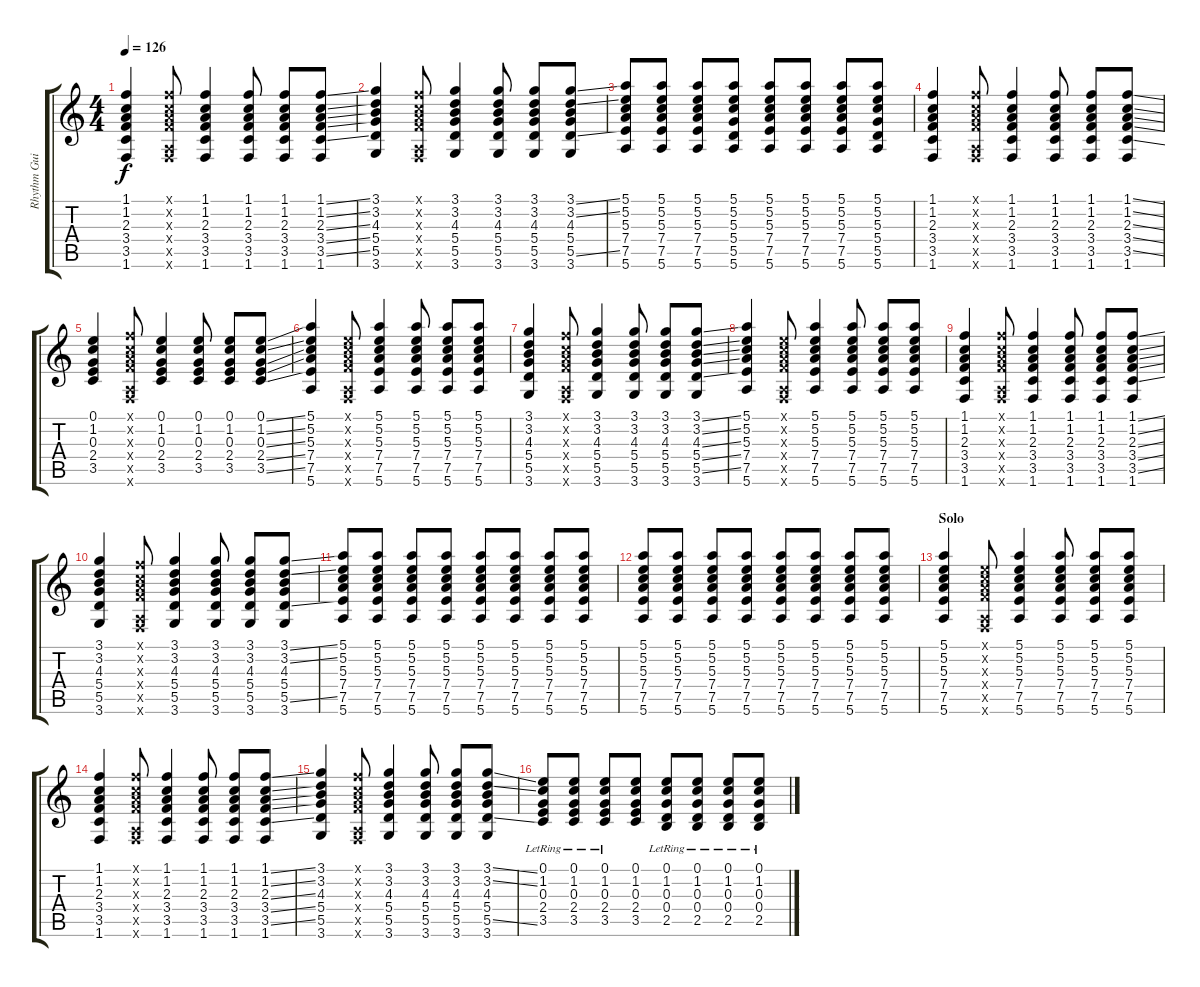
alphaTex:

\track ("Rhythm Guitar2 (12 Strings)" "Rhythm Gui") {instrument acousticguitarsteel}
\staff {score tabs}
\tuning (E4 B3 G3 D3 A2 E2) {hide}
\ts (4 4)
\tempo 126
\clef g2
\ks c
(1.1 1.2 2.3 3.4 3.5 1.6).4{dy f} (1.1{x} 1.2{x} 2.3{x} 3.4{x} 0.5{x} 1.6{x}).8 (1.1 1.2 2.3 3.4 3.5 1.6).4 (1.1 1.2 2.3 3.4 3.5 1.6).8 (1.1 1.2 2.3 3.4 3.5 1.6).8 (1.1{ss} 1.2{ss} 2.3{ss} 3.4{ss} 3.5{ss} 1.6).8 |
(3.1 3.2 4.3 5.4 5.5 3.6).4 (1.1{x} 1.2{x} 2.3{x} 3.4{x} 0.5{x} 1.6{x}).8 (3.1 3.2 4.3 5.4 5.5 3.6).4 (3.1 3.2 4.3 5.4 5.5 3.6).8 (3.1 3.2 4.3 5.4 5.5 3.6).8 (3.1{ss} 3.2{ss} 4.3 5.4 5.5{ss} 3.6).8 |
(5.1 5.2 5.3 7.4 7.5 5.6).8 (5.1 5.2 5.3 7.4 7.5 5.6).8 (5.1 5.2 5.3 7.4 7.5 5.6).8 (5.1 5.2 5.3 5.4 5.5 5.6).8 (5.1 5.2 5.3 7.4 7.5 5.6).8 (5.1 5.2 5.3 7.4 7.5 5.6).8 (5.1 5.2 5.3 7.4 7.5 5.6).8 (5.1 5.2 5.3 5.4 5.5 5.6).8 |
(1.1 1.2 2.3 3.4 3.5 1.6).4 (1.1{x} 1.2{x} 2.3{x} 3.4{x} 0.5{x} 1.6{x}).8 (1.1 1.2 2.3 3.4 3.5 1.6).4 (1.1 1.2 2.3 3.4 3.5 1.6).8 (1.1 1.2 2.3 3.4 3.5 1.6).8 (1.1{ss} 1.2{ss} 2.3{ss} 3.4{ss} 3.5{ss} 1.6).8 |
(0.1 1.2 0.3 2.4 3.5).4 (1.1{x} 1.2{x} 2.3{x} 3.4{x} 0.5{x} 1.6{x}).8 (0.1 1.2 0.3 2.4 3.5).4 (0.1 1.2 0.3 2.4 3.5).8 (0.1 1.2 0.3 2.4 3.5).8 (0.1{ss} 1.2{ss} 0.3{ss} 2.4{ss} 3.5{ss}).8 |
(5.1 5.2 5.3 7.4 7.5 5.6).4 (0.1{x} 1.2{x} 2.3{x} 3.4{x} 0.5{x} 1.6{x}).8 (5.1 5.2 5.3 7.4 7.5 5.6).4 (5.1 5.2 5.3 7.4 7.5 5.6).8 (5.1 5.2 5.3 7.4 7.5 5.6).8 (5.1 5.2 5.3 7.4 7.5 5.6).8 |
(3.1 3.2 4.3 5.4 5.5 3.6).4 (1.1{x} 1.2{x} 2.3{x} 3.4{x} 0.5{x} 1.6{x}).8 (3.1 3.2 4.3 5.4 5.5 3.6).4 (3.1 3.2 4.3 5.4 5.5 3.6).8 (3.1 3.2 4.3 5.4 5.5 3.6).8 (3.1{ss} 3.2{ss} 4.3{ss} 5.4{ss} 5.5{ss} 3.6).8 |
(5.1 5.2 5.3 7.4 7.5 5.6).4 (0.1{x} 1.2{x} 2.3{x} 3.4{x} 0.5{x} 1.6{x}).8 (5.1 5.2 5.3 7.4 7.5 5.6).4 (5.1 5.2 5.3 7.4 7.5 5.6).8 (5.1 5.2 5.3 7.4 7.5 5.6).8 (5.1 5.2 5.3 7.4 7.5 5.6).8 |
(1.1 1.2 2.3 3.4 3.5 1.6).4 (1.1{x} 1.2{x} 2.3{x} 3.4{x} 0.5{x} 1.6{x}).8 (1.1 1.2 2.3 3.4 3.5 1.6).4 (1.1 1.2 2.3 3.4 3.5 1.6).8 (1.1 1.2 2.3 3.4 3.5 1.6).8 (1.1{ss} 1.2{ss} 2.3{ss} 3.4{ss} 3.5{ss} 1.6).8 |
(3.1 3.2 4.3 5.4 5.5 3.6).4 (1.1{x} 1.2{x} 2.3{x} 3.4{x} 0.5{x} 1.6{x}).8 (3.1 3.2 4.3 5.4 5.5 3.6).4 (3.1 3.2 4.3 5.4 5.5 3.6).8 (3.1 3.2 4.3 5.4 5.5 3.6).8 (3.1{ss} 3.2{ss} 4.3 5.4 5.5{ss} 3.6).8 |
(5.1 5.2 5.3 7.4 7.5 5.6).8 (5.1 5.2 5.3 7.4 7.5 5.6).8 (5.1 5.2 5.3 7.4 7.5 5.6).8 (5.1 5.2 5.3 7.4 7.5 5.6).8 (5.1 5.2 5.3 7.4 7.5 5.6).8 (5.1 5.2 5.3 7.4 7.5 5.6).8 (5.1 5.2 5.3 7.4 7.5 5.6).8 (5.1 5.2 5.3 7.4 7.5 5.6).8 |
(5.1 5.2 5.3 7.4 7.5 5.6).8 (5.1 5.2 5.3 7.4 7.5 5.6).8 (5.1 5.2 5.3 7.4 7.5 5.6).8 (5.1 5.2 5.3 7.4 7.5 5.6).8 (5.1 5.2 5.3 7.4 7.5 5.6).8 (5.1 5.2 5.3 7.4 7.5 5.6).8 (5.1 5.2 5.3 7.4 7.5 5.6).8 (5.1 5.2 5.3 7.4 7.5 5.6).8 |
\section ("" "Solo")
(5.1 5.2 5.3 7.4 7.5 5.6).4 (0.1{x} 1.2{x} 2.3{x} 3.4{x} 0.5{x} 1.6{x}).8 (5.1 5.2 5.3 7.4 7.5 5.6).4 (5.1 5.2 5.3 7.4 7.5 5.6).8 (5.1 5.2 5.3 7.4 7.5 5.6).8 (5.1 5.2 5.3 7.4 7.5 5.6).8 |
(1.1 1.2 2.3 3.4 3.5 1.6).4 (1.1{x} 1.2{x} 2.3{x} 3.4{x} 0.5{x} 1.6{x}).8 (1.1 1.2 2.3 3.4 3.5 1.6).4 (1.1 1.2 2.3 3.4 3.5 1.6).8 (1.1 1.2 2.3 3.4 3.5 1.6).8 (1.1{ss} 1.2{ss} 2.3{ss} 3.4{ss} 3.5{ss} 1.6).8 |
(3.1 3.2 4.3 5.4 5.5 3.6).4 (1.1{x} 1.2{x} 2.3{x} 3.4{x} 0.5{x} 1.6{x}).8 (3.1 3.2 4.3 5.4 5.5 3.6).4 (3.1 3.2 4.3 5.4 5.5 3.6).8 (3.1 3.2 4.3 5.4 5.5 3.6).8 (3.1{ss} 3.2{ss} 4.3 5.4 5.5{ss} 3.6).8 |
(0.1 1.2{lr} 0.3 2.4 3.5).8 (0.1 1.2 0.3{lr} 2.4 3.5).8 (0.1{lr} 1.2 0.3 2.4 3.5).8 (0.1 1.2 0.3 2.4 3.5).8 (0.1 1.2{lr} 0.3 0.4 2.5).8 (0.1 1.2 0.3{lr} 0.4 2.5).8 (0.1{lr} 1.2 0.3 0.4 2.5).8 (0.1 1.2{lr} 0.3 0.4 2.5).8
